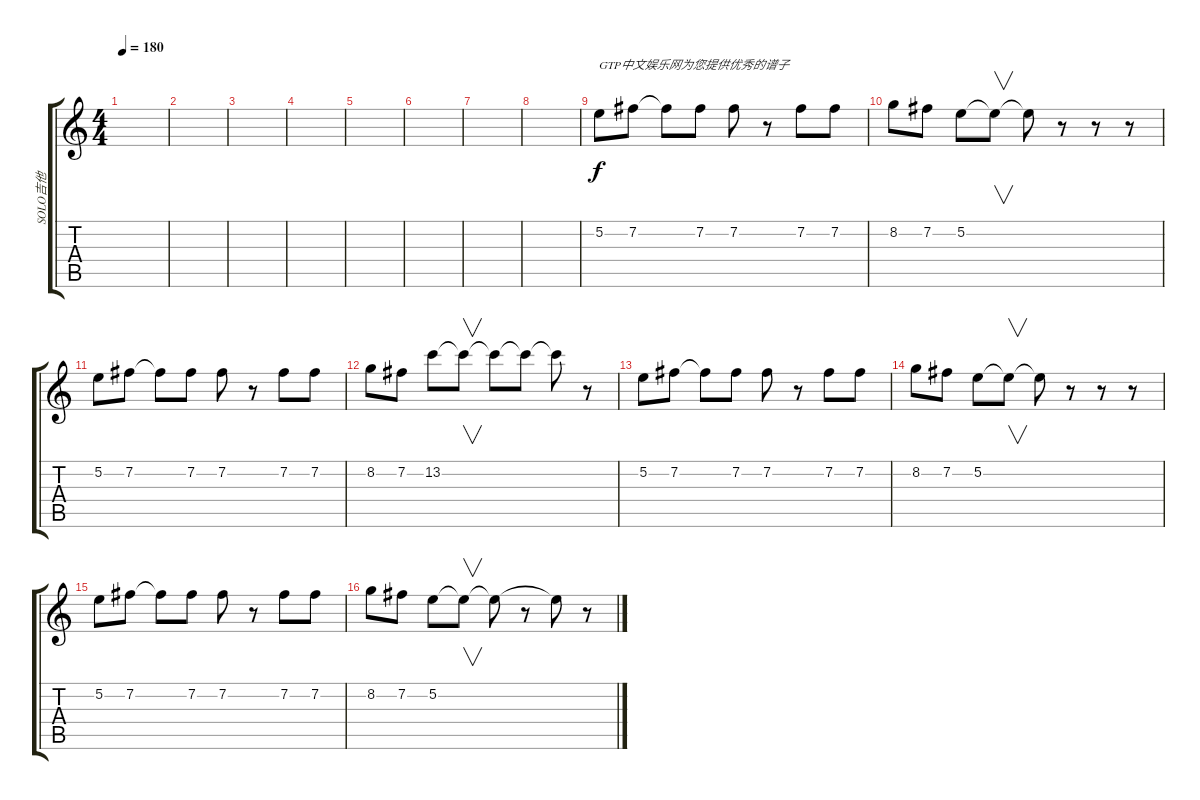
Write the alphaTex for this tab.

\track ("SOLO吉他" "SOLO吉他") {instrument distortionguitar}
\staff {score tabs}
\tuning (E4 B3 G3 D3 A2 E2) {hide}
\ts (4 4)
\tempo 180
\clef g2
\ks c
|
|
|
|
|
|
|
|
5.2.8{txt "GTP中文娱乐网为您提供优秀的谱子"} 7.2.8 7.2{t}.8 7.2.8 7.2.8 r.8 7.2.8 7.2.8 |
8.2.8 7.2.8 5.2.8 5.2{t}.8{v} 5.2{t}.8 r.8 r.8 r.8 |
5.2.8 7.2.8 7.2{t}.8 7.2.8 7.2.8 r.8 7.2.8 7.2.8 |
8.2.8 7.2.8 13.2.8 13.2{t}.8{v} 13.2{t}.8 13.2{t}.8 13.2{t}.8 r.8 |
5.2.8 7.2.8 7.2{t}.8 7.2.8 7.2.8 r.8 7.2.8 7.2.8 |
8.2.8 7.2.8 5.2.8 5.2{t}.8{v} 5.2{t}.8 r.8 r.8 r.8 |
5.2.8 7.2.8 7.2{t}.8 7.2.8 7.2.8 r.8 7.2.8 7.2.8 |
8.2.8 7.2.8 5.2.8 5.2{t}.8{v} 5.2{t}.8 r.8 5.2{t}.8 r.8
